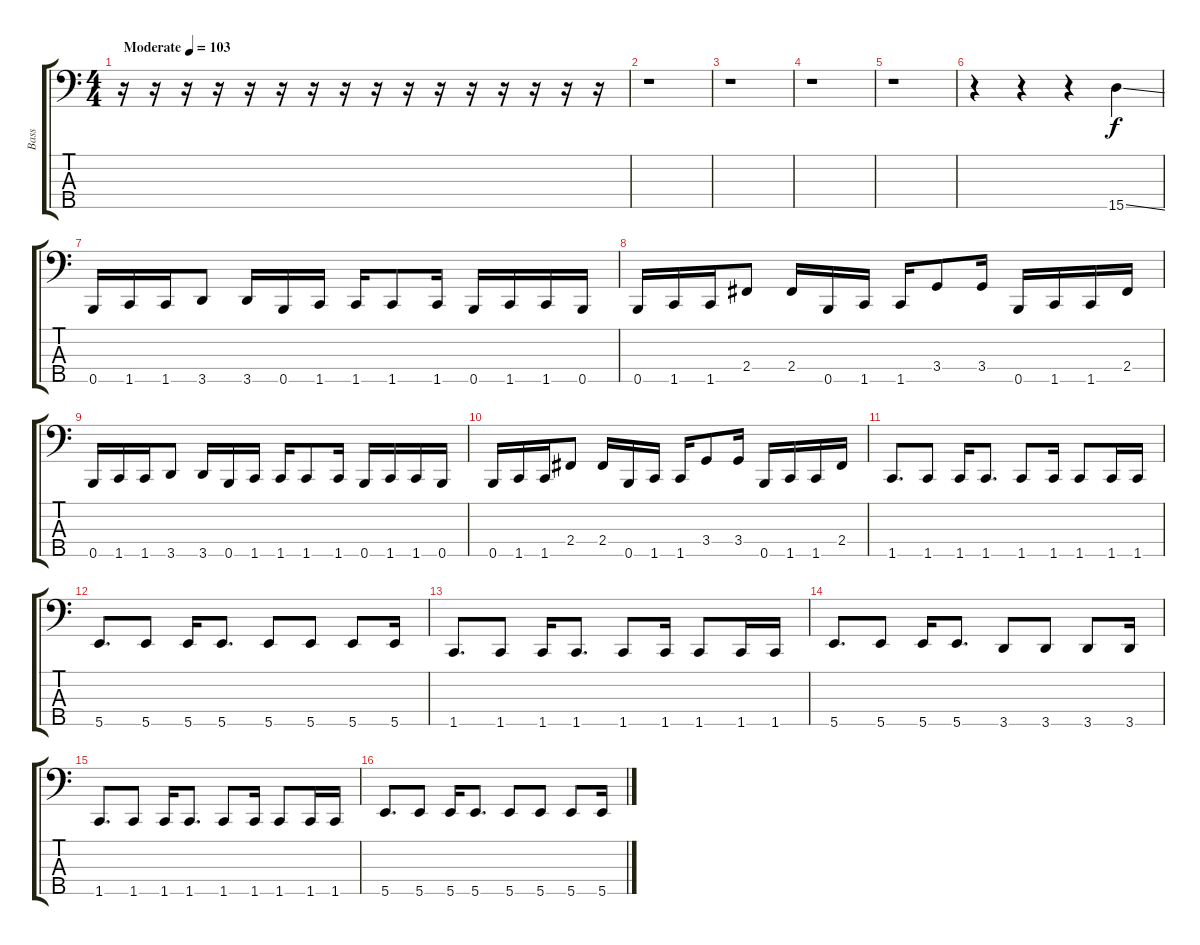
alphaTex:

\track ("Bass" "Bass") {instrument electricbassfinger}
\staff {score tabs}
\tuning (G2 D2 A1 E1 B0) {hide}
\ts (4 4)
\tempo (103 "Moderate")
\clef f4
\ks c
r.16{dy f instrument electricbassfinger} r.16 r.16 r.16 r.16 r.16 r.16 r.16 r.16 r.16 r.16 r.16 r.16 r.16 r.16 r.16 |
r.1 |
r.1 |
r.1 |
r.1 |
r.4 r.4 r.4 15.5{ss}.4 |
0.5.16 1.5.16 1.5.16 3.5.8 3.5.16 0.5.16 1.5.16 1.5.16 1.5.8 1.5.16 0.5.16 1.5.16 1.5.16 0.5.16 |
0.5.16 1.5.16 1.5.16 2.4.8 2.4.16 0.5.16 1.5.16 1.5.16 3.4.8 3.4.16 0.5.16 1.5.16 1.5.16 2.4.16 |
0.5.16 1.5.16 1.5.16 3.5.8 3.5.16 0.5.16 1.5.16 1.5.16 1.5.8 1.5.16 0.5.16 1.5.16 1.5.16 0.5.16 |
0.5.16 1.5.16 1.5.16 2.4.8 2.4.16 0.5.16 1.5.16 1.5.16 3.4.8 3.4.16 0.5.16 1.5.16 1.5.16 2.4.16 |
1.5.8{d} 1.5.8 1.5.16 1.5.8{d} 1.5.8 1.5.16 1.5.8 1.5.16 1.5.16 |
5.5.8{d} 5.5.8 5.5.16 5.5.8{d} 5.5.8 5.5.8 5.5.8 5.5.16 |
1.5.8{d} 1.5.8 1.5.16 1.5.8{d} 1.5.8 1.5.16 1.5.8 1.5.16 1.5.16 |
5.5.8{d} 5.5.8 5.5.16 5.5.8{d} 3.5.8 3.5.8 3.5.8 3.5.16 |
1.5.8{d} 1.5.8 1.5.16 1.5.8{d} 1.5.8 1.5.16 1.5.8 1.5.16 1.5.16 |
5.5.8{d} 5.5.8 5.5.16 5.5.8{d} 5.5.8 5.5.8 5.5.8 5.5.16
